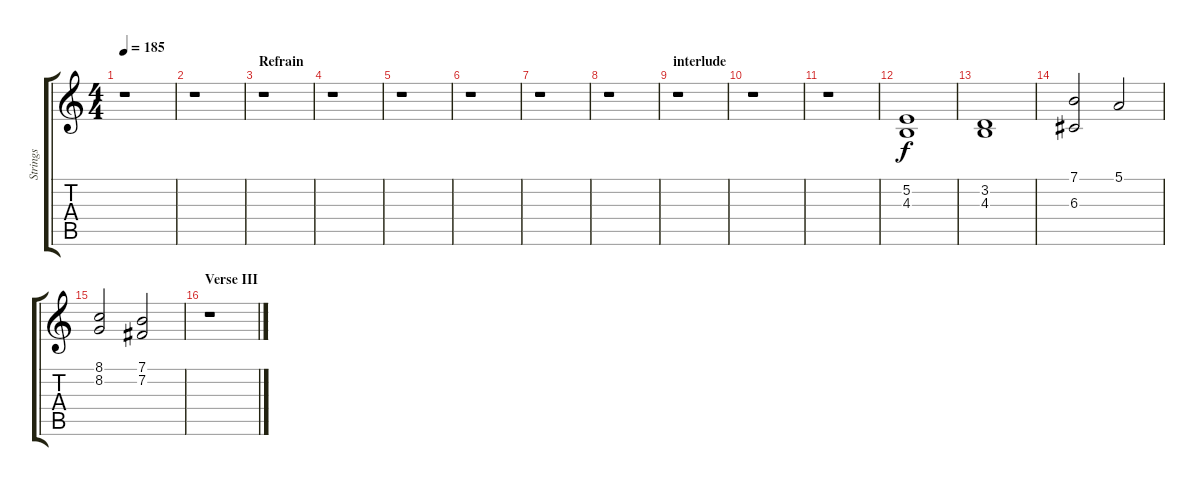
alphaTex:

\track ("Strings" "Strings") {instrument stringensemble1}
\staff {score tabs}
\tuning (E4 B3 G3 D3 A2 E2) {hide}
\ts (4 4)
\tempo 185
\clef g2
\ks c
r.1{dy f} |
r.1 |
\section ("" "Refrain")
r.1 |
r.1 |
r.1 |
r.1 |
r.1 |
r.1 |
\section ("" "interlude")
r.1 |
r.1 |
r.1 |
(5.2 4.3).1 |
(3.2 4.3).1 |
(7.1 6.3).2 5.1.2 |
(8.1 8.2).2 (7.1 7.2).2 |
\section ("" "Verse III")
r.1
